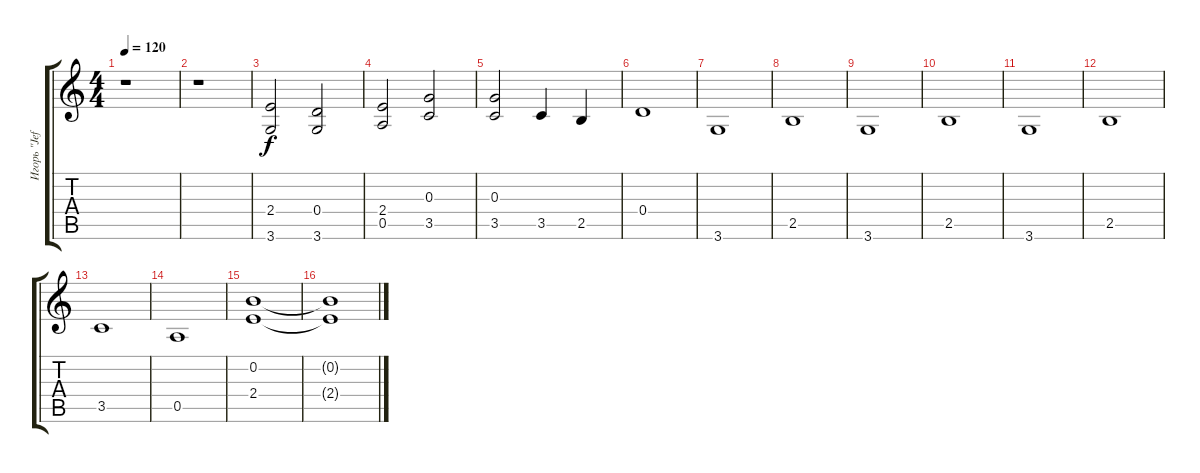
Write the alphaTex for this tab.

\track ("Игорь \"Jeff\" Поляков" "Игорь \"Jef") {instrument distortionguitar}
\staff {score tabs}
\tuning (E4 B3 G3 D3 A2 E2) {hide}
\ts (4 4)
\tempo 120
\clef g2
\ks c
r.1{dy f} |
r.1 |
(2.4 3.6).2 (0.4 3.6).2 |
(2.4 0.5).2 (0.3 3.5).2 |
(0.3 3.5).2 3.5.4 2.5.4 |
0.4.1 |
3.6.1 |
2.5.1 |
3.6.1 |
2.5.1 |
3.6.1 |
2.5.1 |
3.5.1 |
0.5.1 |
(0.2 2.4).1 |
(0.2{t} 2.4{t}).1
